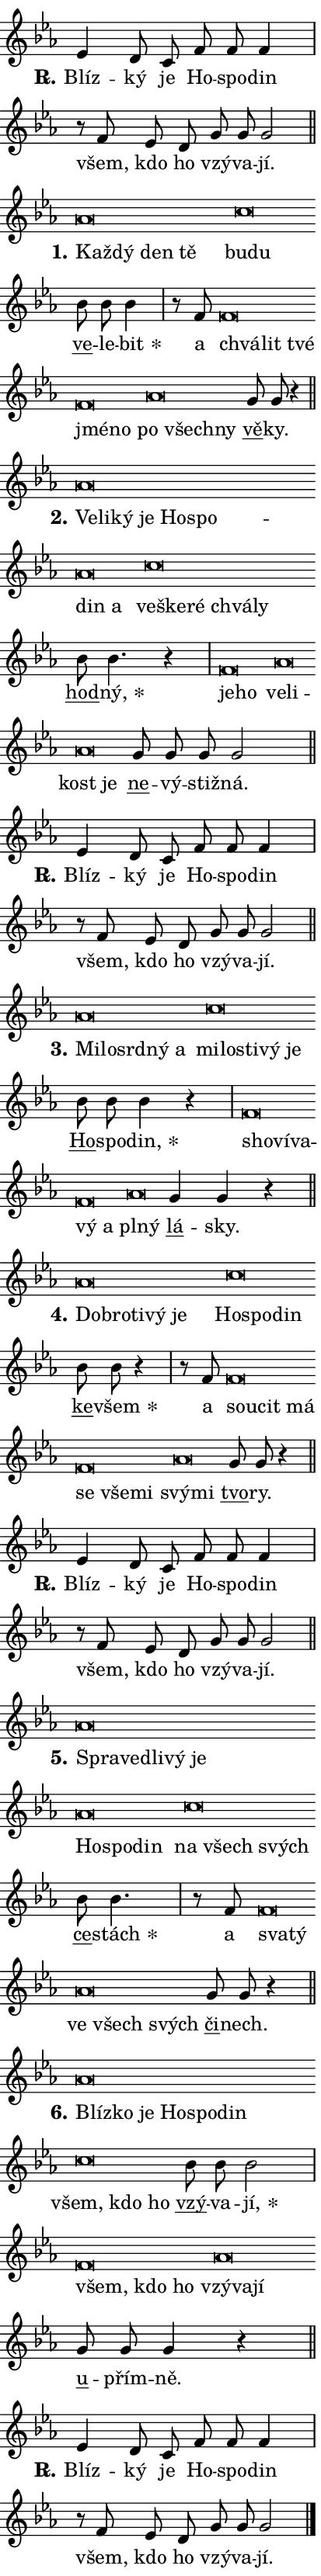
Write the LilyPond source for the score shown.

\version "2.24.0"
\header { tagline = "" }
\paper {
  indent = 0\cm
  top-margin = 0\cm
  right-margin = 0.13\cm % to fit lyric hyphens
  bottom-margin = 0\cm
  left-margin = 0\cm
  paper-width = 7\cm
  page-breaking = #ly:one-page-breaking
  system-system-spacing.basic-distance = #11
  score-system-spacing.basic-distance = #11
  ragged-last = ##f
}


%% Author: Thomas Morley
%% https://lists.gnu.org/archive/html/lilypond-user/2020-05/msg00002.html
#(define (line-position grob)
"Returns position of @var[grob} in current system:
   @code{'start}, if at first time-step
   @code{'end}, if at last time-step
   @code{'middle} otherwise
"
  (let* ((col (ly:item-get-column grob))
         (ln (ly:grob-object col 'left-neighbor))
         (rn (ly:grob-object col 'right-neighbor))
         (col-to-check-left (if (ly:grob? ln) ln col))
         (col-to-check-right (if (ly:grob? rn) rn col))
         (break-dir-left
           (and
             (ly:grob-property col-to-check-left 'non-musical #f)
             (ly:item-break-dir col-to-check-left)))
         (break-dir-right
           (and
             (ly:grob-property col-to-check-right 'non-musical #f)
             (ly:item-break-dir col-to-check-right))))
        (cond ((eqv? 1 break-dir-left) 'start)
              ((eqv? -1 break-dir-right) 'end)
              (else 'middle))))

#(define (tranparent-at-line-position vctor)
  (lambda (grob)
  "Relying on @code{line-position} select the relevant enry from @var{vctor}.
Used to determine transparency,"
    (case (line-position grob)
      ((end) (not (vector-ref vctor 0)))
      ((middle) (not (vector-ref vctor 1)))
      ((start) (not (vector-ref vctor 2))))))

noteHeadBreakVisibility =
#(define-music-function (break-visibility)(vector?)
"Makes @code{NoteHead}s transparent relying on @var{break-visibility}"
#{
  \override NoteHead.transparent =
    #(tranparent-at-line-position break-visibility)
#})

#(define delete-ledgers-for-transparent-note-heads
  (lambda (grob)
    "Reads whether a @code{NoteHead} is transparent.
If so this @code{NoteHead} is removed from @code{'note-heads} from
@var{grob}, which is supposed to be @code{LedgerLineSpanner}.
As a result ledgers are not printed for this @code{NoteHead}"
    (let* ((nhds-array (ly:grob-object grob 'note-heads))
           (nhds-list
             (if (ly:grob-array? nhds-array)
                 (ly:grob-array->list nhds-array)
                 '()))
           ;; Relies on the transparent-property being done before
           ;; Staff.LedgerLineSpanner.after-line-breaking is executed.
           ;; This is fragile ...
           (to-keep
             (remove
               (lambda (nhd)
                 (ly:grob-property nhd 'transparent #f))
               nhds-list)))
      ;; TODO find a better method to iterate over grob-arrays, similiar
      ;; to filter/remove etc for lists
      ;; For now rebuilt from scratch
      (set! (ly:grob-object grob 'note-heads)  '())
      (for-each
        (lambda (nhd)
          (ly:pointer-group-interface::add-grob grob 'note-heads nhd))
        to-keep))))

squashNotes = {
  \override NoteHead.X-extent = #'(-0.2 . 0.2)
  \override NoteHead.Y-extent = #'(-0.75 . 0)
  \override NoteHead.stencil =
    #(lambda (grob)
       (let ((pos (ly:grob-property grob 'staff-position)))
         (begin
           (if (< pos -7) (display "ERROR: Lower brevis then expected\n") (display ""))
           (if (<= pos -6) ly:text-interface::print ly:note-head::print))))
}
unSquashNotes = {
  \revert NoteHead.X-extent
  \revert NoteHead.Y-extent
  \revert NoteHead.stencil
}

hideNotes = \noteHeadBreakVisibility #begin-of-line-visible
unHideNotes = \noteHeadBreakVisibility #all-visible

% work-around for resetting accidentals
% https://lilypond.org/doc/v2.23/Documentation/notation/displaying-rhythms#unmetered-music
cadenzaMeasure = {
  \cadenzaOff
  \partial 1024 s1024
  \cadenzaOn
}

#(define-markup-command (accent layout props text) (markup?)
  "Underline accented syllable"
  (interpret-markup layout props
    #{\markup \override #'(offset . 4.3) \underline { #text }#}))

responsum = \markup \concat {
  "R" \hspace #-1.05 \path #0.1 #'((moveto 0 0.07) (lineto 0.9 0.8)) \hspace #0.05 "."
}

spaceSize = #0.6828661417322834 % exact space size for TeX Gyre Schola

\layout {
  \context {
    \Staff
    \remove "Time_signature_engraver"
    \override LedgerLineSpanner.after-line-breaking = #delete-ledgers-for-transparent-note-heads
  }
  \context {
    \Lyrics {
      \override LyricSpace.minimum-distance = \spaceSize
      \override LyricText.font-name = #"TeX Gyre Schola"
      \override LyricText.font-size = 1
      \override StanzaNumber.font-name = #"TeX Gyre Schola Bold"
      \override StanzaNumber.font-size = 1
    }
  }
  \context {
    \Score 
    \override NoteHead.text =
      #(lambda (grob) 
        (let ((pos (ly:grob-property grob 'staff-position)))
          #{\markup {
            \combine
              \halign #-0.55 \raise #(if (= pos -6) 0 0.5) \override #'(thickness . 2) \draw-line #'(3.2 . 0)
              \musicglyph "noteheads.sM1"
          }#}))
  }
}

% magnetic-lyrics.ily
%
%   written by
%     Jean Abou Samra <jean@abou-samra.fr>
%     Werner Lemberg <wl@gnu.org>
%
%   adapted by
%     Jiri Hon <jiri.hon@gmail.com>
%
% Version 2022-Apr-15

% https://www.mail-archive.com/lilypond-user@gnu.org/msg149350.html

#(define (Left_hyphen_pointer_engraver context)
   "Collect syllable-hyphen-syllable occurrences in lyrics and store
them in properties.  This engraver only looks to the left.  For
example, if the lyrics input is @code{foo -- bar}, it does the
following.

@itemize @bullet
@item
Set the @code{text} property of the @code{LyricHyphen} grob between
@q{foo} and @q{bar} to @code{foo}.

@item
Set the @code{left-hyphen} property of the @code{LyricText} grob with
text @q{foo} to the @code{LyricHyphen} grob between @q{foo} and
@q{bar}.
@end itemize

Use this auxiliary engraver in combination with the
@code{lyric-@/text::@/apply-@/magnetic-@/offset!} hook."
   (let ((hyphen #f)
         (text #f))
     (make-engraver
      (acknowledgers
       ((lyric-syllable-interface engraver grob source-engraver)
        (set! text grob)))
      (end-acknowledgers
       ((lyric-hyphen-interface engraver grob source-engraver)
        ;(when (not (grob::has-interface grob 'lyric-space-interface))
          (set! hyphen grob)));)
      ((stop-translation-timestep engraver)
       (when (and text hyphen)
         (ly:grob-set-object! text 'left-hyphen hyphen))
       (set! text #f)
       (set! hyphen #f)))))

#(define (lyric-text::apply-magnetic-offset! grob)
   "If the space between two syllables is less than the value in
property @code{LyricText@/.details@/.squash-threshold}, move the right
syllable to the left so that it gets concatenated with the left
syllable.

Use this function as a hook for
@code{LyricText@/.after-@/line-@/breaking} if the
@code{Left_@/hyphen_@/pointer_@/engraver} is active."
   (let ((hyphen (ly:grob-object grob 'left-hyphen #f)))
     (when hyphen
       (let ((left-text (ly:spanner-bound hyphen LEFT)))
         (when (grob::has-interface left-text 'lyric-syllable-interface)
           (let* ((common (ly:grob-common-refpoint grob left-text X))
                  (this-x-ext (ly:grob-extent grob common X))
                  (left-x-ext
                   (begin
                     ;; Trigger magnetism for left-text.
                     (ly:grob-property left-text 'after-line-breaking)
                     (ly:grob-extent left-text common X)))
                  ;; `delta` is the gap width between two syllables.
                  (delta (- (interval-start this-x-ext)
                            (interval-end left-x-ext)))
                  (details (ly:grob-property grob 'details))
                  (threshold (assoc-get 'squash-threshold details 0.2)))
             (when (< delta threshold)
               (let* (;; We have to manipulate the input text so that
                      ;; ligatures crossing syllable boundaries are not
                      ;; disabled.  For languages based on the Latin
                      ;; script this is essentially a beautification.
                      ;; However, for non-Western scripts it can be a
                      ;; necessity.
                      (lt (ly:grob-property left-text 'text))
                      (rt (ly:grob-property grob 'text))
                      (is-space (grob::has-interface hyphen 'lyric-space-interface))
                      (space (if is-space " " ""))
                      (extra-delta (if is-space spaceSize 0))
                      ;; Append new syllable.
                      (ltrt-space (if (and (string? lt) (string? rt))
                                (string-append lt space rt)
                                (make-concat-markup (list lt space rt))))
                      ;; Right-align `ltrt` to the right side.
                      (ltrt-space-markup (grob-interpret-markup
                               grob
                               (make-translate-markup
                                (cons (interval-length this-x-ext) 0)
                                (make-right-align-markup ltrt-space)))))
                 (begin
                   ;; Don't print `left-text`.
                   (ly:grob-set-property! left-text 'stencil #f)
                   ;; Set text and stencil (which holds all collected
                   ;; syllables so far) and shift it to the left.
                   (ly:grob-set-property! grob 'text ltrt-space)
                   (ly:grob-set-property! grob 'stencil ltrt-space-markup)
                   (ly:grob-translate-axis! grob (- (- delta extra-delta)) X))))))))))


#(define (lyric-hyphen::displace-bounds-first grob)
   ;; Make very sure this callback isn't triggered too early.
   (let ((left (ly:spanner-bound grob LEFT))
         (right (ly:spanner-bound grob RIGHT)))
     (ly:grob-property left 'after-line-breaking)
     (ly:grob-property right 'after-line-breaking)
     (ly:lyric-hyphen::print grob)))

squashThreshold = #0.4

\layout {
  \context {
    \Lyrics
    \consists #Left_hyphen_pointer_engraver
    \override LyricText.after-line-breaking =
      #lyric-text::apply-magnetic-offset!
    \override LyricHyphen.stencil = #lyric-hyphen::displace-bounds-first
    \override LyricText.details.squash-threshold = \squashThreshold
    \override LyricHyphen.minimum-distance = 0
    \override LyricHyphen.minimum-length = \squashThreshold
  }
}

squashText = \override LyricText.details.squash-threshold = 9999
unSquashText = \override LyricText.details.squash-threshold = \squashThreshold

leftText = \override LyricText.self-alignment-X = #LEFT
unLeftText = \revert LyricText.self-alignment-X

starOffset = #(lambda (grob) 
                (let ((x_offset (ly:self-alignment-interface::aligned-on-x-parent grob)))
                  (if (= x_offset 0) 0 (+ x_offset 1.2))))

star = #(define-music-function (syllable)(string?)
"Append star separator at the end of a syllable"
#{
  \once \override LyricText.X-offset = #starOffset
  \lyricmode { \markup {
    #syllable
    \override #'((font-name . "TeX Gyre Schola Bold")) \hspace #0.2 \lower #0.65 \larger "*"
  } }
#})

starAccent = #(define-music-function (syllable)(string?)
"Append star separator at the end of a syllable and make accent"
#{
  \once \override LyricText.X-offset = #starOffset
  \lyricmode { \markup {
    \accent #syllable
    \override #'((font-name . "TeX Gyre Schola Bold")) \hspace #0.2 \lower #0.65 \larger "*"
  } }
#})

breath = #(define-music-function (syllable)(string?)
"Append breathing indicator at the end of a syllable"
#{
  \lyricmode { \markup { #syllable "+" } }
#})

optionalBreath = #(define-music-function (syllable)(string?)
"Append optional breathing indicator at the end of a syllable"
#{
  \lyricmode { \markup { #syllable "(+)" } }
#})


\score {
    <<
        \new Voice = "melody" { \cadenzaOn \key es \major \relative { es'4 d8 c f f f4 \cadenzaMeasure \bar "|" r8 f es d \bar "" g g g2 \cadenzaMeasure \bar "||" \break } }
        \new Lyrics \lyricsto "melody" { \lyricmode { \set stanza = \responsum
Blíz -- ký je Ho -- spo -- din všem, kdo ho vzý -- va -- jí. } }
    >>
    \layout {}
}

\score {
    <<
        \new Voice = "melody" { \cadenzaOn \key es \major \relative { \squashNotes as'\breve*1/16 \hideNotes \breve*1/16 \bar "" \breve*1/16 \breve*1/16 \bar "" \unHideNotes \unSquashNotes \squashNotes c\breve*1/16 \hideNotes \breve*1/16 \bar "" \unHideNotes \unSquashNotes \bar "" bes8 bes bes4 \cadenzaMeasure \bar "|" r8 f8 \squashNotes f\breve*1/16 \hideNotes \breve*1/16 \bar "" \breve*1/16 \bar "" \breve*1/16 \breve*1/16 \bar "" \unHideNotes \unSquashNotes \squashNotes as\breve*1/16 \hideNotes \breve*1/16 \breve*1/16 \bar "" \unHideNotes \unSquashNotes \bar "" g8 g r4 \cadenzaMeasure \bar "||" \break } }
        \new Lyrics \lyricsto "melody" { \lyricmode { \set stanza = "1."
\leftText Kaž -- \squashText dý den tě \leftText \unLeftText \unSquashText bu -- \squashText du \unLeftText \unSquashText \markup \accent ve -- le -- \star bit a \leftText chvá -- \squashText lit tvé jmé -- no \leftText \unLeftText \unSquashText po \squashText všech -- ny \unLeftText \unSquashText \markup \accent vě -- ky. } }
    >>
    \layout {}
}

\score {
    <<
        \new Voice = "melody" { \cadenzaOn \key es \major \relative { \squashNotes as'\breve*1/16 \hideNotes \breve*1/16 \bar "" \breve*1/16 \bar "" \breve*1/16 \bar "" \breve*1/16 \bar "" \breve*1/16 \bar "" \breve*1/16 \breve*1/16 \bar "" \unHideNotes \unSquashNotes \squashNotes c\breve*1/16 \hideNotes \breve*1/16 \bar "" \breve*1/16 \bar "" \breve*1/16 \breve*1/16 \bar "" \unHideNotes \unSquashNotes \bar "" bes8 bes4. r4 \cadenzaMeasure \bar "|" \squashNotes f\breve*1/16 \hideNotes \breve*1/16 \bar "" \unHideNotes \unSquashNotes \squashNotes as\breve*1/16 \hideNotes \breve*1/16 \bar "" \breve*1/16 \breve*1/16 \bar "" \unHideNotes \unSquashNotes \bar "" g8 g g g2 \cadenzaMeasure \bar "||" \break } }
        \new Lyrics \lyricsto "melody" { \lyricmode { \set stanza = "2."
\leftText Ve -- \squashText li -- ký je Ho -- spo -- din a \leftText \unLeftText \unSquashText ve -- \squashText ške -- ré chvá -- ly \unLeftText \unSquashText \markup \accent hod -- \star ný, \leftText je -- \squashText ho \leftText \unLeftText \unSquashText ve -- \squashText li -- kost je \unLeftText \unSquashText \markup \accent ne -- vý -- stiž -- ná. } }
    >>
    \layout {}
}

\score {
    <<
        \new Voice = "melody" { \cadenzaOn \key es \major \relative { es'4 d8 c f f f4 \cadenzaMeasure \bar "|" r8 f es d \bar "" g g g2 \cadenzaMeasure \bar "||" \break } }
        \new Lyrics \lyricsto "melody" { \lyricmode { \set stanza = \responsum
Blíz -- ký je Ho -- spo -- din všem, kdo ho vzý -- va -- jí. } }
    >>
    \layout {}
}

\score {
    <<
        \new Voice = "melody" { \cadenzaOn \key es \major \relative { \squashNotes as'\breve*1/16 \hideNotes \breve*1/16 \bar "" \breve*1/16 \bar "" \breve*1/16 \breve*1/16 \bar "" \unHideNotes \unSquashNotes \squashNotes c\breve*1/16 \hideNotes \breve*1/16 \bar "" \breve*1/16 \bar "" \breve*1/16 \breve*1/16 \bar "" \unHideNotes \unSquashNotes \bar "" bes8 bes bes4 r \cadenzaMeasure \bar "|" \squashNotes f\breve*1/16 \hideNotes \breve*1/16 \bar "" \breve*1/16 \bar "" \breve*1/16 \breve*1/16 \bar "" \unHideNotes \unSquashNotes \squashNotes as\breve*1/16 \hideNotes \breve*1/16 \bar "" \unHideNotes \unSquashNotes \bar "" g4 g r \cadenzaMeasure \bar "||" \break } }
        \new Lyrics \lyricsto "melody" { \lyricmode { \set stanza = "3."
\leftText Mi -- \squashText lo -- srd -- ný a \leftText \unLeftText \unSquashText mi -- \squashText lo -- sti -- vý je \unLeftText \unSquashText \markup \accent Ho -- spo -- \star din, \leftText sho -- \squashText ví -- va -- vý a \leftText \unLeftText \unSquashText pl -- \squashText ný \unLeftText \unSquashText \markup \accent lá -- sky. } }
    >>
    \layout {}
}

\score {
    <<
        \new Voice = "melody" { \cadenzaOn \key es \major \relative { \squashNotes as'\breve*1/16 \hideNotes \breve*1/16 \bar "" \breve*1/16 \bar "" \breve*1/16 \breve*1/16 \bar "" \unHideNotes \unSquashNotes \squashNotes c\breve*1/16 \hideNotes \breve*1/16 \breve*1/16 \bar "" \unHideNotes \unSquashNotes \bar "" bes8 bes r4 \cadenzaMeasure \bar "|" r8 f8 \squashNotes f\breve*1/16 \hideNotes \breve*1/16 \bar "" \breve*1/16 \bar "" \breve*1/16 \bar "" \breve*1/16 \breve*1/16 \bar "" \unHideNotes \unSquashNotes \squashNotes as\breve*1/16 \hideNotes \breve*1/16 \bar "" \unHideNotes \unSquashNotes \bar "" g8 g r4 \cadenzaMeasure \bar "||" \break } }
        \new Lyrics \lyricsto "melody" { \lyricmode { \set stanza = "4."
\leftText Dob -- \squashText ro -- ti -- vý je \leftText \unLeftText \unSquashText Ho -- \squashText spo -- din \unLeftText \unSquashText \markup \accent ke -- \star všem a \leftText sou -- \squashText cit má se vše -- mi \leftText \unLeftText \unSquashText svý -- \squashText mi \unLeftText \unSquashText \markup \accent tvo -- ry. } }
    >>
    \layout {}
}

\score {
    <<
        \new Voice = "melody" { \cadenzaOn \key es \major \relative { es'4 d8 c f f f4 \cadenzaMeasure \bar "|" r8 f es d \bar "" g g g2 \cadenzaMeasure \bar "||" \break } }
        \new Lyrics \lyricsto "melody" { \lyricmode { \set stanza = \responsum
Blíz -- ký je Ho -- spo -- din všem, kdo ho vzý -- va -- jí. } }
    >>
    \layout {}
}

\score {
    <<
        \new Voice = "melody" { \cadenzaOn \key es \major \relative { \squashNotes as'\breve*1/16 \hideNotes \breve*1/16 \bar "" \breve*1/16 \bar "" \breve*1/16 \bar "" \breve*1/16 \bar "" \breve*1/16 \bar "" \breve*1/16 \breve*1/16 \bar "" \unHideNotes \unSquashNotes \squashNotes c\breve*1/16 \hideNotes \breve*1/16 \breve*1/16 \bar "" \unHideNotes \unSquashNotes \bar "" bes8 bes4. \cadenzaMeasure \bar "|" r8 f8 \squashNotes f\breve*1/16 \hideNotes \breve*1/16 \bar "" \unHideNotes \unSquashNotes \squashNotes as\breve*1/16 \hideNotes \breve*1/16 \breve*1/16 \bar "" \unHideNotes \unSquashNotes \bar "" g8 g r4 \cadenzaMeasure \bar "||" \break } }
        \new Lyrics \lyricsto "melody" { \lyricmode { \set stanza = "5."
\leftText Spra -- \squashText ve -- dli -- vý je Ho -- spo -- din \leftText \unLeftText \unSquashText na \squashText všech svých \unLeftText \unSquashText \markup \accent ce -- \star stách a \leftText sva -- \squashText tý \leftText \unLeftText \unSquashText ve \squashText všech svých \unLeftText \unSquashText \markup \accent či -- nech. } }
    >>
    \layout {}
}

\score {
    <<
        \new Voice = "melody" { \cadenzaOn \key es \major \relative { \squashNotes as'\breve*1/16 \hideNotes \breve*1/16 \bar "" \breve*1/16 \bar "" \breve*1/16 \bar "" \breve*1/16 \breve*1/16 \bar "" \unHideNotes \unSquashNotes \squashNotes c\breve*1/16 \hideNotes \breve*1/16 \breve*1/16 \bar "" \unHideNotes \unSquashNotes \bar "" bes8 bes bes2 \cadenzaMeasure \bar "|" \squashNotes f\breve*1/16 \hideNotes \breve*1/16 \breve*1/16 \bar "" \unHideNotes \unSquashNotes \squashNotes as\breve*1/16 \hideNotes \breve*1/16 \breve*1/16 \bar "" \unHideNotes \unSquashNotes \bar "" g8 g g4 r \cadenzaMeasure \bar "||" \break } }
        \new Lyrics \lyricsto "melody" { \lyricmode { \set stanza = "6."
\leftText Blíz -- \squashText ko je Ho -- spo -- din \leftText \unLeftText \unSquashText všem, \squashText kdo ho \unLeftText \unSquashText \markup \accent vzý -- va -- \star jí, \leftText všem, \squashText kdo ho \leftText \unLeftText \unSquashText vzý -- \squashText va -- jí \unLeftText \unSquashText \markup \accent u -- přím -- ně. } }
    >>
    \layout {}
}

\score {
    <<
        \new Voice = "melody" { \cadenzaOn \key es \major \relative { es'4 d8 c f f f4 \cadenzaMeasure \bar "|" r8 f es d \bar "" g g g2 \cadenzaMeasure \bar "||" \break } \bar "|." }
        \new Lyrics \lyricsto "melody" { \lyricmode { \set stanza = \responsum
Blíz -- ký je Ho -- spo -- din všem, kdo ho vzý -- va -- jí. } }
    >>
    \layout {}
}
